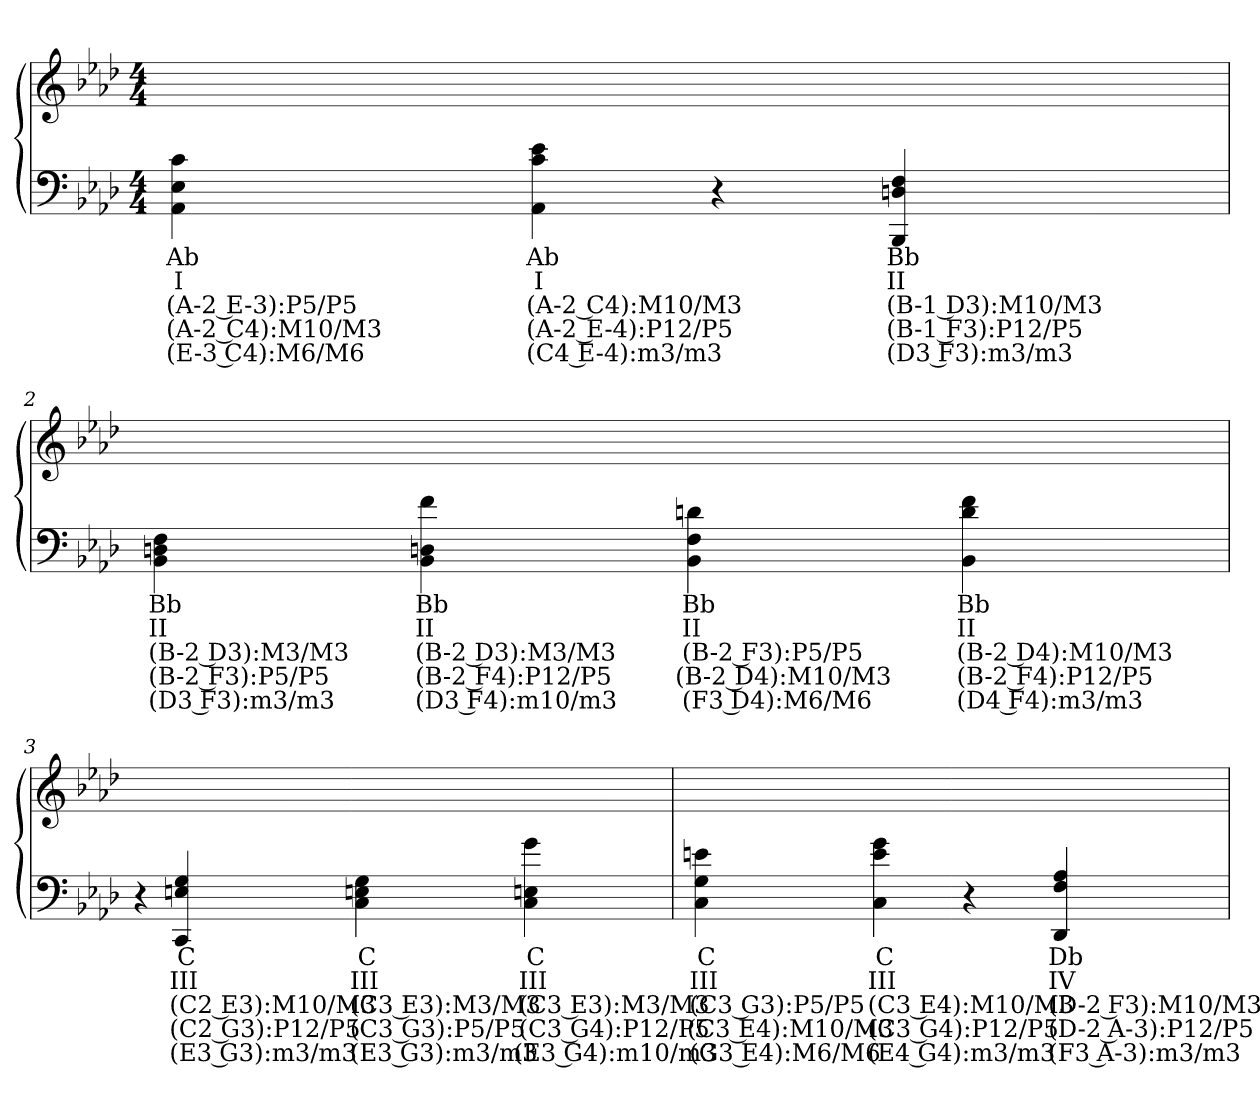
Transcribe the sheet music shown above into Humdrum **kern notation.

**kern	**text	**text	**text	**text	**text	**kern
*part2	*part2	*part2	*part2	*part2	*part2	*part1
*staff2	*staff2	*staff2	*staff2	*staff2	*staff2	*staff1
*clefF4	*	*	*	*	*	*clefG2
*k[b-e-a-d-]	*	*	*	*	*	*k[b-e-a-d-]
*A-:	*	*	*	*	*	*A-:
*M4/4	*	*	*	*	*	*M4/4
*MM60	*	*	*	*	*	*MM60
=1	=1	=1	=1	=1	=1	=1
4AA- 4E- 4c	Ab	I	(A-2 E-3):P5/P5	(A-2 C4):M10/M3	(E-3 C4):M6/M6	1ryy
4AA- 4c 4e-	Ab	I	(A-2 C4):M10/M3	(A-2 E-4):P12/P5	(C4 E-4):m3/m3	.
4r	.	.	.	.	.	.
4BBB- 4Dn 4F	Bb	II	(B-1 D3):M10/M3	(B-1 F3):P12/P5	(D3 F3):m3/m3	.
=2	=2	=2	=2	=2	=2	=2
4BB- 4Dn 4F	Bb	II	(B-2 D3):M3/M3	(B-2 F3):P5/P5	(D3 F3):m3/m3	1ryy
4BB- 4Dn 4f	Bb	II	(B-2 D3):M3/M3	(B-2 F4):P12/P5	(D3 F4):m10/m3	.
4BB- 4F 4dn	Bb	II	(B-2 F3):P5/P5	(B-2 D4):M10/M3	(F3 D4):M6/M6	.
4BB- 4d 4f	Bb	II	(B-2 D4):M10/M3	(B-2 F4):P12/P5	(D4 F4):m3/m3	.
=3	=3	=3	=3	=3	=3	=3
4r	.	.	.	.	.	1ryy
4CC 4En 4G	C	III	(C2 E3):M10/M3	(C2 G3):P12/P5	(E3 G3):m3/m3	.
4C 4En 4G	C	III	(C3 E3):M3/M3	(C3 G3):P5/P5	(E3 G3):m3/m3	.
4C 4En 4g	C	III	(C3 E3):M3/M3	(C3 G4):P12/P5	(E3 G4):m10/m3	.
=4	=4	=4	=4	=4	=4	=4
4C 4G 4en	C	III	(C3 G3):P5/P5	(C3 E4):M10/M3	(G3 E4):M6/M6	1ryy
4C 4e 4g	C	III	(C3 E4):M10/M3	(C3 G4):P12/P5	(E4 G4):m3/m3	.
4r	.	.	.	.	.	.
4DD- 4F 4A-	Db	IV	(D-2 F3):M10/M3	(D-2 A-3):P12/P5	(F3 A-3):m3/m3	.
=	=	=	=	=	=	=
*-	*-	*-	*-	*-	*-	*-
